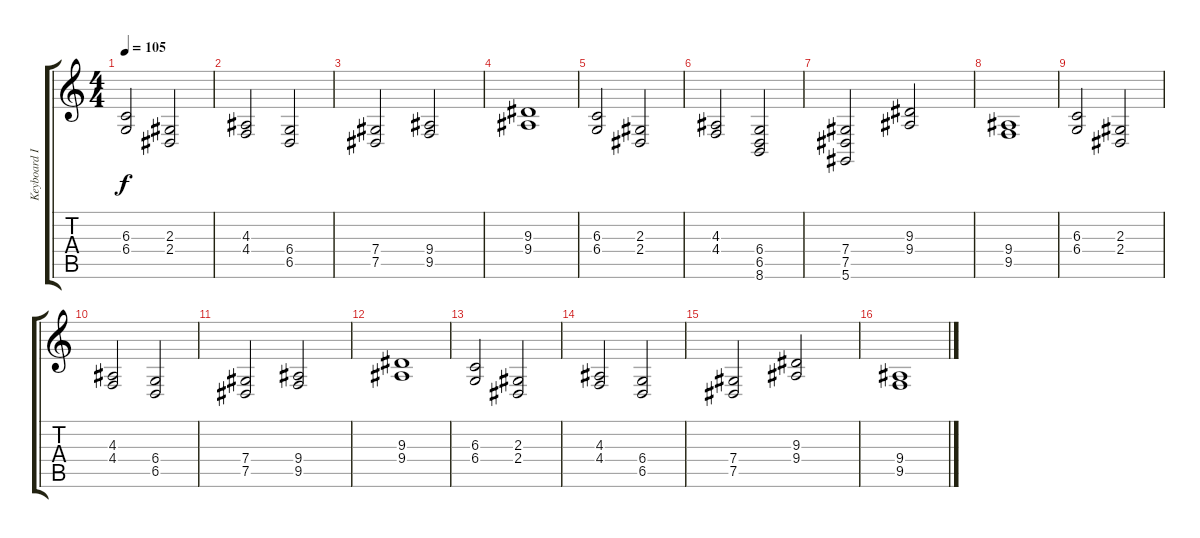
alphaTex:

\track ("Keyboard II" "Keyboard I") {instrument stringensemble1}
\staff {score tabs}
\tuning (Eb4 Bb3 Gb3 Db3 Ab2 Eb2) {hide}
\ts (4 4)
\tempo 105
\clef g2
\ks c
(6.3 6.4).2{dy f} (2.3 2.4).2 |
(4.3 4.4).2 (6.4 6.5).2 |
(7.4 7.5).2 (9.4 9.5).2 |
(9.3 9.4).1 |
(6.3 6.4).2 (2.3 2.4).2 |
(4.3 4.4).2 (6.4 6.5 8.6).2 |
(7.4 7.5 5.6).2 (9.3 9.4).2 |
(9.4 9.5).1 |
(6.3 6.4).2 (2.3 2.4).2 |
(4.3 4.4).2 (6.4 6.5).2 |
(7.4 7.5).2 (9.4 9.5).2 |
(9.3 9.4).1 |
(6.3 6.4).2 (2.3 2.4).2 |
(4.3 4.4).2 (6.4 6.5).2 |
(7.4 7.5).2 (9.3 9.4).2 |
(9.4 9.5).1
